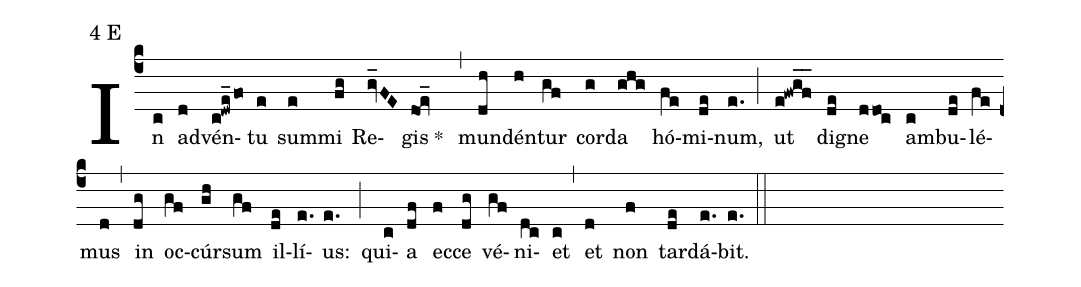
mode:4 E;
%%
(c4) In(c) ad(d)vén(c!dwe_/fo)tu(e) sum(e)mi(fg) Re(gv_FE)gis(doe_) *()(,) mun(dh)dén(h)tur(gf) cor(g)da(ghg) hó(fe)mi(de)num,(e.) (;) ut(e!fwgf__) dig(de)ne(ddoc) am(c)bu(de)lé(fe)mus(d) (,) in(dg) oc(gf)cúr(gh)sum(gf) il(de)lí(e.)us:(e.) (;) qui(c)a(df) ec(f)ce(dg) vé(gf)ni(dc)et(c) (,) et(d) non(f) tar(de)dá(e.)bit.(e.) (::)
